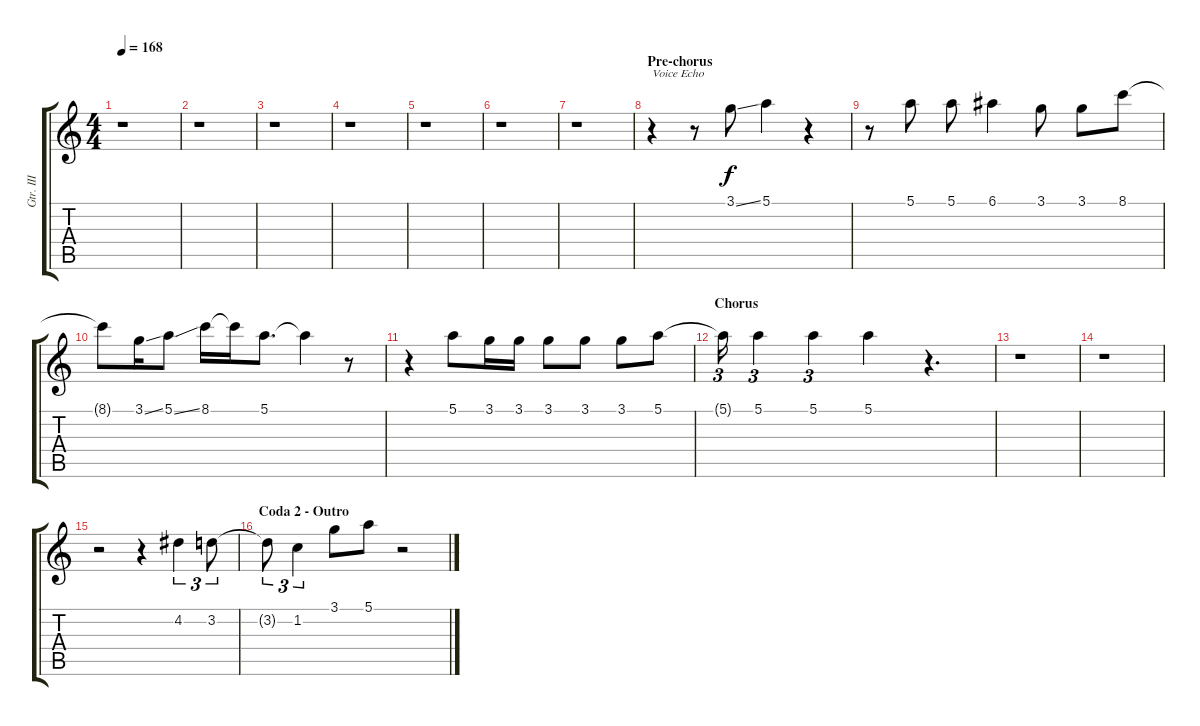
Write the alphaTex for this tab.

\track ("Gtr. III" "Gtr. III") {instrument overdrivenguitar}
\staff {score tabs}
\tuning (E4 B3 G3 D3 A2 E2) {hide}
\ts (4 4)
\tempo 168
\clef g2
\ks c
r.1{dy f} |
r.1 |
r.1 |
r.1 |
r.1 |
r.1 |
r.1 |
\section ("" "Pre-chorus")
r.4{txt "Voice Echo" volume 12 instrument lead6voice} r.8 3.1{ss}.8 5.1.4 r.4 |
r.8{volume 12 instrument lead6voice} 5.1.8 5.1.8 6.1.4 3.1.8 3.1.8 8.1.8 |
8.1{t}.8{volume 12 instrument lead6voice} 3.1{ss}.16 5.1{ss}.8 8.1.16 8.1{t}.16 5.1.8{d} 5.1{t}.4 r.8 |
r.4{volume 12 instrument lead6voice} 5.1.8 3.1.16 3.1.16 3.1.8 3.1.8 3.1.8 5.1.8 |
\section ("" "Chorus")
5.1{t}.16{tu (3 2) volume 12 instrument lead6voice} 5.1.4{tu (3 2)} 5.1.4{tu (3 2)} 5.1.4 r.4{d} |
r.1 |
r.1 |
r.2{volume 11 instrument lead6voice} r.4 4.2.4{tu (3 2)} 3.2.8{tu (3 2)} |
\section ("" "Coda 2 - Outro")
3.2{t}.8{tu (3 2) volume 11 instrument lead6voice} 1.2.4{tu (3 2)} 3.1.8 5.1.8 r.2
